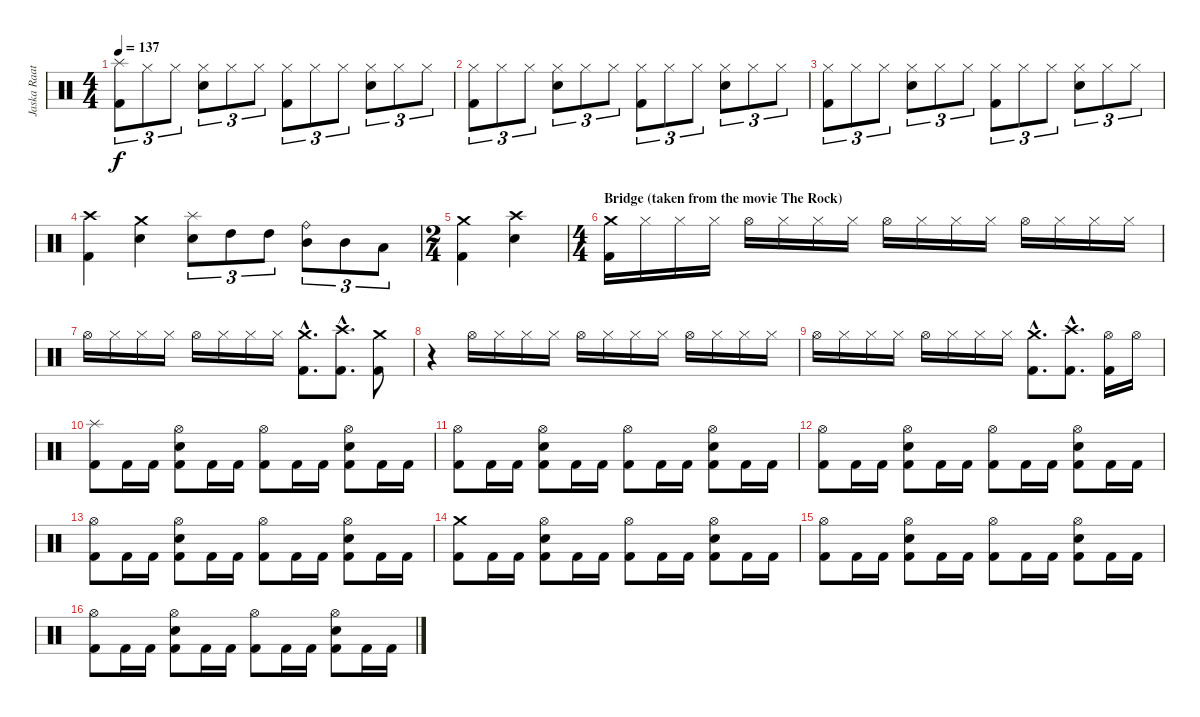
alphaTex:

\track ("Jaska Raatikainen" "Jaska Raat") {instrument percussion}
\staff {score}
\articulation defaults
\ts (4 4)
\tempo 137
\clef neutral
\ks c
("Splash (hit)" "Kick (hit) 2").8{tu (3 2) dy f} "Hi-Hat (closed)".8{tu (3 2)} "Hi-Hat (closed)".8{tu (3 2)} ("Hi-Hat (closed)" "Electric Snare (hit)").8{tu (3 2)} "Hi-Hat (closed)".8{tu (3 2)} "Hi-Hat (closed)".8{tu (3 2)} ("Hi-Hat (closed)" "Kick (hit) 2").8{tu (3 2)} "Hi-Hat (closed)".8{tu (3 2)} "Hi-Hat (closed)".8{tu (3 2)} ("Hi-Hat (closed)" "Electric Snare (hit)").8{tu (3 2)} "Hi-Hat (closed)".8{tu (3 2)} "Hi-Hat (closed)".8{tu (3 2)} |
("Hi-Hat (closed)" "Kick (hit) 2").8{tu (3 2)} "Hi-Hat (closed)".8{tu (3 2)} "Hi-Hat (closed)".8{tu (3 2)} ("Hi-Hat (closed)" "Electric Snare (hit)").8{tu (3 2)} "Hi-Hat (closed)".8{tu (3 2)} "Hi-Hat (closed)".8{tu (3 2)} ("Hi-Hat (closed)" "Kick (hit) 2").8{tu (3 2)} "Hi-Hat (closed)".8{tu (3 2)} "Hi-Hat (closed)".8{tu (3 2)} ("Hi-Hat (closed)" "Electric Snare (hit)").8{tu (3 2)} "Hi-Hat (closed)".8{tu (3 2)} "Hi-Hat (closed)".8{tu (3 2)} |
("Hi-Hat (closed)" "Kick (hit) 2").8{tu (3 2)} "Hi-Hat (closed)".8{tu (3 2)} "Hi-Hat (closed)".8{tu (3 2)} ("Hi-Hat (closed)" "Electric Snare (hit)").8{tu (3 2)} "Hi-Hat (closed)".8{tu (3 2)} "Hi-Hat (closed)".8{tu (3 2)} ("Hi-Hat (closed)" "Kick (hit) 2").8{tu (3 2)} "Hi-Hat (closed)".8{tu (3 2)} "Hi-Hat (closed)".8{tu (3 2)} ("Hi-Hat (closed)" "Electric Snare (hit)").8{tu (3 2)} "Hi-Hat (closed)".8{tu (3 2)} "Hi-Hat (closed)".8{tu (3 2)} |
("Crash high (hit)" "Kick (hit) 2").4 ("Crash medium (hit)" "Electric Snare (hit)").4 ("Splash (hit)" "Electric Snare (hit)").8{tu (3 2)} "High Tom (hit)".8{tu (3 2)} "High Tom (hit)".8{tu (3 2)} ("Ride (bell)" "Mid Tom (hit)").8{tu (3 2)} "Mid Tom (hit)".8{tu (3 2)} "Low Tom (hit)".8{tu (3 2)} |
\ts (2 4)
("Crash medium (hit)" "Kick (hit) 2").4 ("Crash high (hit)" "Electric Snare (hit)").4 |
\ts (4 4)
\section ("" "Bridge (taken from the movie The Rock)")
("Crash medium (hit)" "Kick (hit) 2").16 "Hi-Hat (closed)".16 "Hi-Hat (closed)".16 "Hi-Hat (closed)".16 "Hi-Hat (open)".16 "Hi-Hat (closed)".16 "Hi-Hat (closed)".16 "Hi-Hat (closed)".16 "Hi-Hat (open)".16 "Hi-Hat (closed)".16 "Hi-Hat (closed)".16 "Hi-Hat (closed)".16 "Hi-Hat (open)".16 "Hi-Hat (closed)".16 "Hi-Hat (closed)".16 "Hi-Hat (closed)".16 |
"Hi-Hat (open)".16 "Hi-Hat (closed)".16 "Hi-Hat (closed)".16 "Hi-Hat (closed)".16 "Hi-Hat (open)".16 "Hi-Hat (closed)".16 "Hi-Hat (closed)".16 "Hi-Hat (closed)".16 ("Crash medium (hit)"{hac} "Kick (hit) 2"{hac}).8{d} ("Crash high (hit)"{hac} "Kick (hit) 2"{hac}).8{d} ("Crash medium (hit)" "Kick (hit) 2").8 |
r.4 "Hi-Hat (open)".16 "Hi-Hat (closed)".16 "Hi-Hat (closed)".16 "Hi-Hat (closed)".16 "Hi-Hat (open)".16 "Hi-Hat (closed)".16 "Hi-Hat (closed)".16 "Hi-Hat (closed)".16 "Hi-Hat (open)".16 "Hi-Hat (closed)".16 "Hi-Hat (closed)".16 "Hi-Hat (closed)".16 |
"Hi-Hat (open)".16 "Hi-Hat (closed)".16 "Hi-Hat (closed)".16 "Hi-Hat (closed)".16 "Hi-Hat (open)".16 "Hi-Hat (closed)".16 "Hi-Hat (closed)".16 "Hi-Hat (closed)".16 ("Crash medium (hit)"{hac} "Kick (hit) 2"{hac}).8{d} ("Crash high (hit)"{hac} "Kick (hit) 2"{hac}).8{d} ("Hi-Hat (open)" "Kick (hit) 2").16 "Hi-Hat (open)".16 |
("Splash (hit)" "Kick (hit) 2").8 "Kick (hit) 2".16 "Kick (hit) 2".16 ("Hi-Hat (open)" "Electric Snare (hit)" "Kick (hit) 2").8 "Kick (hit) 2".16 "Kick (hit) 2".16 ("Hi-Hat (open)" "Kick (hit) 2").8 "Kick (hit) 2".16 "Kick (hit) 2".16 ("Hi-Hat (open)" "Electric Snare (hit)" "Kick (hit) 2").8 "Kick (hit) 2".16 "Kick (hit) 2".16 |
("Hi-Hat (open)" "Kick (hit) 2").8 "Kick (hit) 2".16 "Kick (hit) 2".16 ("Hi-Hat (open)" "Electric Snare (hit)" "Kick (hit) 2").8 "Kick (hit) 2".16 "Kick (hit) 2".16 ("Hi-Hat (open)" "Kick (hit) 2").8 "Kick (hit) 2".16 "Kick (hit) 2".16 ("Hi-Hat (open)" "Electric Snare (hit)" "Kick (hit) 2").8 "Kick (hit) 2".16 "Kick (hit) 2".16 |
("Hi-Hat (open)" "Kick (hit) 2").8 "Kick (hit) 2".16 "Kick (hit) 2".16 ("Hi-Hat (open)" "Electric Snare (hit)" "Kick (hit) 2").8 "Kick (hit) 2".16 "Kick (hit) 2".16 ("Hi-Hat (open)" "Kick (hit) 2").8 "Kick (hit) 2".16 "Kick (hit) 2".16 ("Hi-Hat (open)" "Electric Snare (hit)" "Kick (hit) 2").8 "Kick (hit) 2".16 "Kick (hit) 2".16 |
("Hi-Hat (open)" "Kick (hit) 2").8 "Kick (hit) 2".16 "Kick (hit) 2".16 ("Hi-Hat (open)" "Electric Snare (hit)" "Kick (hit) 2").8 "Kick (hit) 2".16 "Kick (hit) 2".16 ("Hi-Hat (open)" "Kick (hit) 2").8 "Kick (hit) 2".16 "Kick (hit) 2".16 ("Hi-Hat (open)" "Electric Snare (hit)" "Kick (hit) 2").8 "Kick (hit) 2".16 "Kick (hit) 2".16 |
("Crash medium (hit)" "Kick (hit) 2").8 "Kick (hit) 2".16 "Kick (hit) 2".16 ("Hi-Hat (open)" "Electric Snare (hit)" "Kick (hit) 2").8 "Kick (hit) 2".16 "Kick (hit) 2".16 ("Hi-Hat (open)" "Kick (hit) 2").8 "Kick (hit) 2".16 "Kick (hit) 2".16 ("Hi-Hat (open)" "Electric Snare (hit)" "Kick (hit) 2").8 "Kick (hit) 2".16 "Kick (hit) 2".16 |
("Hi-Hat (open)" "Kick (hit) 2").8 "Kick (hit) 2".16 "Kick (hit) 2".16 ("Hi-Hat (open)" "Electric Snare (hit)" "Kick (hit) 2").8 "Kick (hit) 2".16 "Kick (hit) 2".16 ("Hi-Hat (open)" "Kick (hit) 2").8 "Kick (hit) 2".16 "Kick (hit) 2".16 ("Hi-Hat (open)" "Electric Snare (hit)" "Kick (hit) 2").8 "Kick (hit) 2".16 "Kick (hit) 2".16 |
("Hi-Hat (open)" "Kick (hit) 2").8 "Kick (hit) 2".16 "Kick (hit) 2".16 ("Hi-Hat (open)" "Electric Snare (hit)" "Kick (hit) 2").8 "Kick (hit) 2".16 "Kick (hit) 2".16 ("Hi-Hat (open)" "Kick (hit) 2").8 "Kick (hit) 2".16 "Kick (hit) 2".16 ("Hi-Hat (open)" "Electric Snare (hit)" "Kick (hit) 2").8 "Kick (hit) 2".16 "Kick (hit) 2".16
